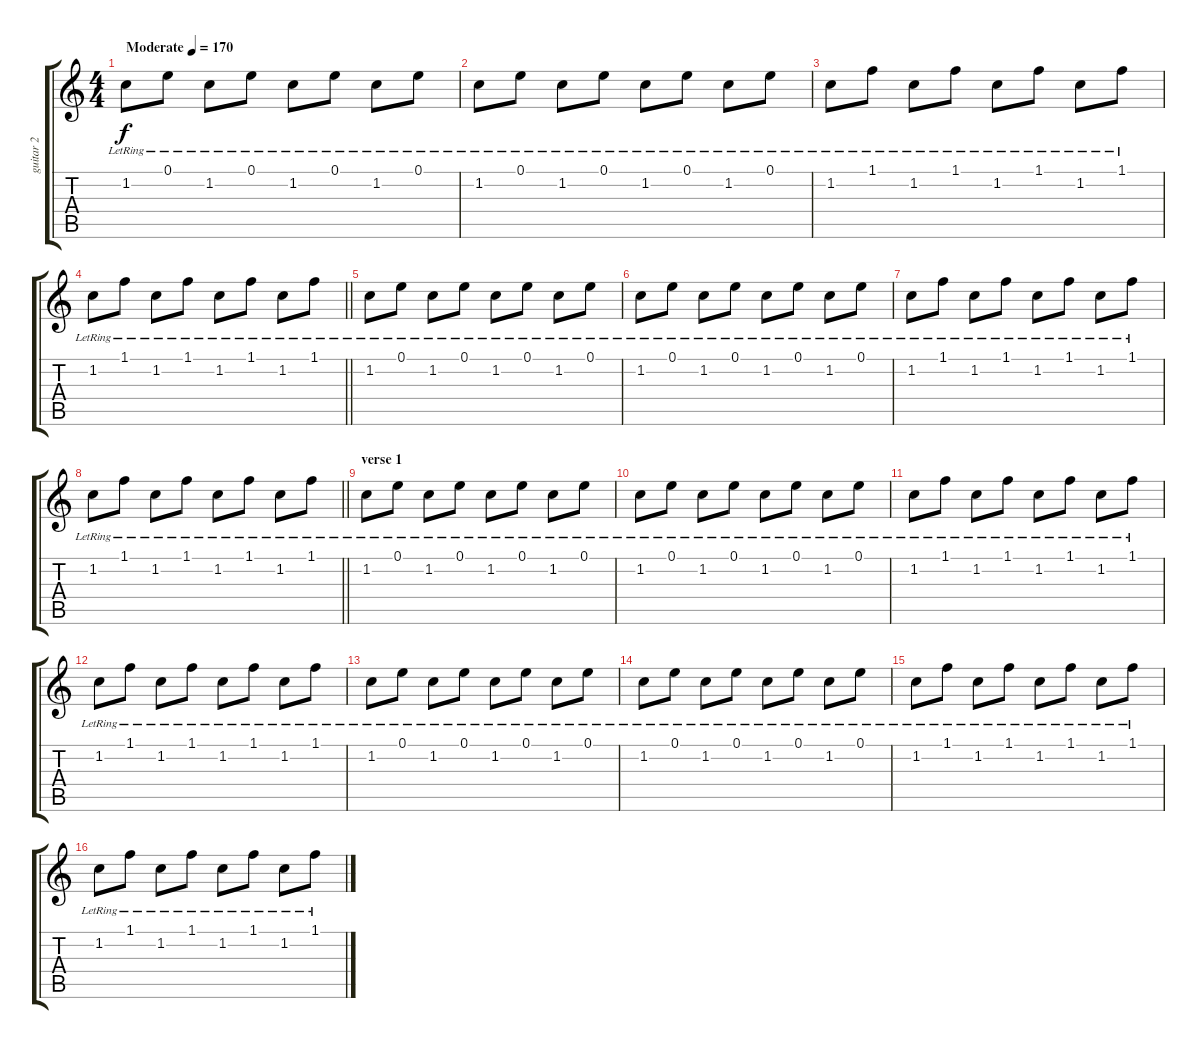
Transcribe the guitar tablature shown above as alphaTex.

\track ("guitar 2" "guitar 2") {instrument electricguitarjazz}
\staff {score tabs}
\tuning (E4 B3 G3 D3 A2 E2) {hide}
\ts (4 4)
\tempo (170 "Moderate")
\clef g2
\ks c
1.2{lr}.8{dy f instrument electricguitarjazz} 0.1{lr}.8 1.2{lr}.8 0.1{lr}.8 1.2{lr}.8 0.1{lr}.8 1.2{lr}.8 0.1{lr}.8 |
1.2{lr}.8 0.1{lr}.8 1.2{lr}.8 0.1{lr}.8 1.2{lr}.8 0.1{lr}.8 1.2{lr}.8 0.1{lr}.8 |
1.2{lr}.8 1.1{lr}.8 1.2{lr}.8 1.1{lr}.8 1.2{lr}.8 1.1{lr}.8 1.2{lr}.8 1.1{lr}.8 |
\barLineRight lightlight
1.2{lr}.8 1.1{lr}.8 1.2{lr}.8 1.1{lr}.8 1.2{lr}.8 1.1{lr}.8 1.2{lr}.8 1.1{lr}.8 |
1.2{lr}.8 0.1{lr}.8 1.2{lr}.8 0.1{lr}.8 1.2{lr}.8 0.1{lr}.8 1.2{lr}.8 0.1{lr}.8 |
1.2{lr}.8 0.1{lr}.8 1.2{lr}.8 0.1{lr}.8 1.2{lr}.8 0.1{lr}.8 1.2{lr}.8 0.1{lr}.8 |
1.2{lr}.8 1.1{lr}.8 1.2{lr}.8 1.1{lr}.8 1.2{lr}.8 1.1{lr}.8 1.2{lr}.8 1.1{lr}.8 |
\barLineRight lightlight
1.2{lr}.8 1.1{lr}.8 1.2{lr}.8 1.1{lr}.8 1.2{lr}.8 1.1{lr}.8 1.2{lr}.8 1.1{lr}.8 |
\section ("" "verse 1")
1.2{lr}.8 0.1{lr}.8 1.2{lr}.8 0.1{lr}.8 1.2{lr}.8 0.1{lr}.8 1.2{lr}.8 0.1{lr}.8 |
1.2{lr}.8 0.1{lr}.8 1.2{lr}.8 0.1{lr}.8 1.2{lr}.8 0.1{lr}.8 1.2{lr}.8 0.1{lr}.8 |
1.2{lr}.8 1.1{lr}.8 1.2{lr}.8 1.1{lr}.8 1.2{lr}.8 1.1{lr}.8 1.2{lr}.8 1.1{lr}.8 |
1.2{lr}.8 1.1{lr}.8 1.2{lr}.8 1.1{lr}.8 1.2{lr}.8 1.1{lr}.8 1.2{lr}.8 1.1{lr}.8 |
1.2{lr}.8 0.1{lr}.8 1.2{lr}.8 0.1{lr}.8 1.2{lr}.8 0.1{lr}.8 1.2{lr}.8 0.1{lr}.8 |
1.2{lr}.8 0.1{lr}.8 1.2{lr}.8 0.1{lr}.8 1.2{lr}.8 0.1{lr}.8 1.2{lr}.8 0.1{lr}.8 |
1.2{lr}.8 1.1{lr}.8 1.2{lr}.8 1.1{lr}.8 1.2{lr}.8 1.1{lr}.8 1.2{lr}.8 1.1{lr}.8 |
1.2{lr}.8 1.1{lr}.8 1.2{lr}.8 1.1{lr}.8 1.2{lr}.8 1.1{lr}.8 1.2{lr}.8 1.1{lr}.8
